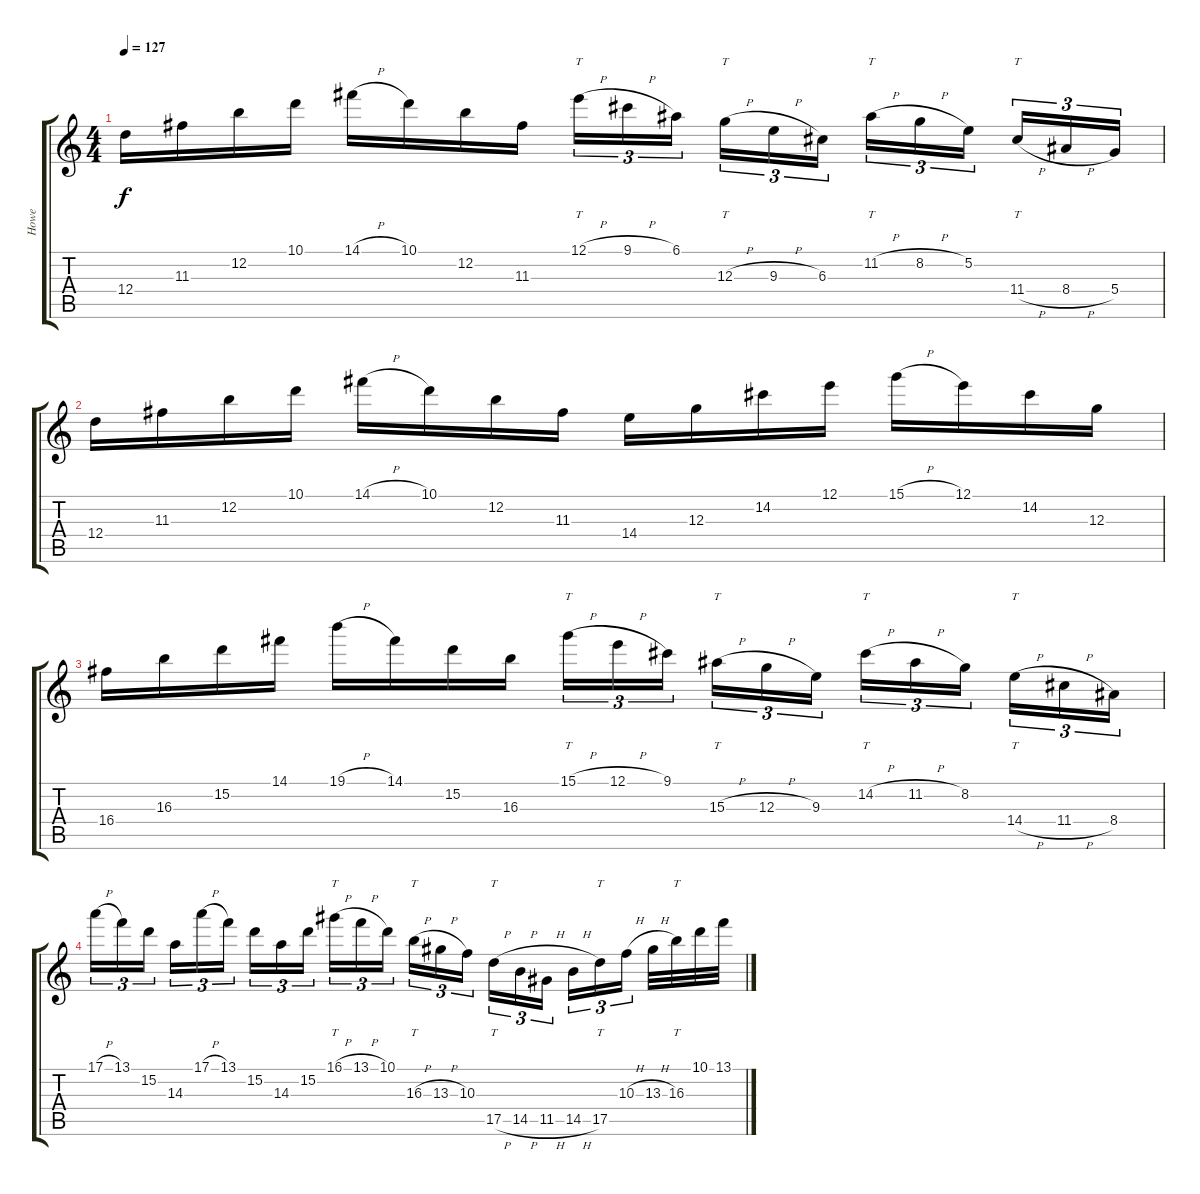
\track ("Howe" "Howe") {instrument overdrivenguitar}
\staff {score tabs}
\tuning (E4 B3 G3 D3 A2 E2) {hide}
\ts (4 4)
\tempo 127
\clef g2
\ks c
12.4.16{dy f} 11.3.16 12.2.16 10.1.16 14.1{h}.16 10.1.16 12.2.16 11.3.16 12.1{h}.16{tt tu (3 2)} 9.1{h}.16{tu (3 2)} 6.1.16{tu (3 2) beam splitsecondary} 12.3{h}.16{tt tu (3 2)} 9.3{h}.16{tu (3 2)} 6.3.16{tu (3 2)} 11.2{h}.16{tt tu (3 2)} 8.2{h}.16{tu (3 2)} 5.2.16{tu (3 2) beam splitsecondary} 11.4{h}.16{tt tu (3 2)} 8.4{h}.16{tu (3 2)} 5.4.16{tu (3 2)} |
12.4.16 11.3.16 12.2.16 10.1.16 14.1{h}.16 10.1.16 12.2.16 11.3.16 14.4.16 12.3.16 14.2.16 12.1.16 15.1{h}.16 12.1.16 14.2.16 12.3.16 |
16.4.16 16.3.16 15.2.16 14.1.16 19.1{h}.16 14.1.16 15.2.16 16.3.16 15.1{h}.16{tt tu (3 2)} 12.1{h}.16{tu (3 2)} 9.1.16{tu (3 2) beam splitsecondary} 15.3{h}.16{tt tu (3 2)} 12.3{h}.16{tu (3 2)} 9.3.16{tu (3 2)} 14.2{h}.16{tt tu (3 2)} 11.2{h}.16{tu (3 2)} 8.2.16{tu (3 2) beam splitsecondary} 14.4{h}.16{tt tu (3 2)} 11.4{h}.16{tu (3 2)} 8.4.16{tu (3 2)} |
17.1{h}.16{tu (3 2)} 13.1.16{tu (3 2)} 15.2.16{tu (3 2) beam splitsecondary} 14.3.16{tu (3 2)} 17.1{h}.16{tu (3 2)} 13.1.16{tu (3 2)} 15.2.16{tu (3 2)} 14.3.16{tu (3 2)} 15.2.16{tu (3 2) beam splitsecondary} 16.1{h}.16{tt tu (3 2)} 13.1{h}.16{tu (3 2)} 10.1.16{tu (3 2)} 16.3{h}.16{tt tu (3 2)} 13.3{h}.16{tu (3 2)} 10.3.16{tu (3 2) beam splitsecondary} 17.5{h}.16{tt tu (3 2)} 14.5{h}.16{tu (3 2)} 11.5{h}.16{tu (3 2)} 14.5{h}.16{tu (3 2)} 17.5.16{tt tu (3 2)} 10.3{h}.16{tu (3 2) beam splitsecondary} 13.3{h}.32 16.3.32{tt} 10.1.32 13.1.32
